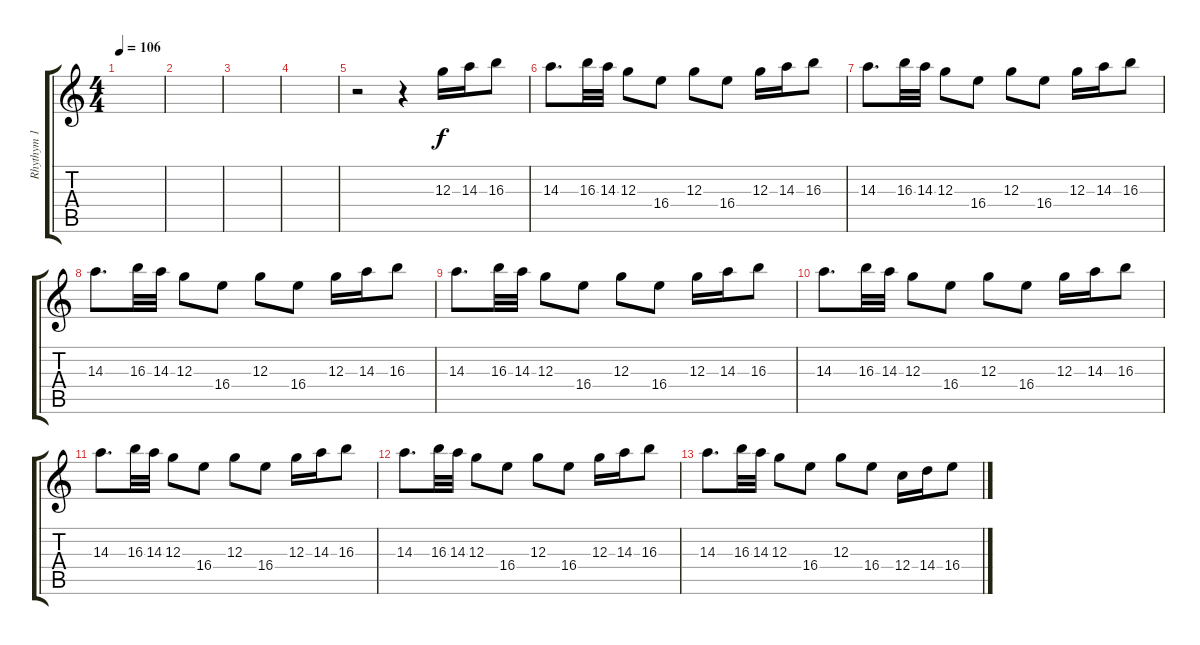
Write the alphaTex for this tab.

\track ("Rhythym 1" "Rhythym 1") {instrument distortionguitar}
\staff {score tabs}
\tuning (E4 C4 G3 C3 G2 C2) {hide}
\ts (4 4)
\tempo 106
\clef g2
\ks c
|
|
|
|
r.2 r.4 12.3.16 14.3.16 16.3.8 |
14.3.8{d} 16.3.32 14.3.32 12.3.8 16.4.8 12.3.8 16.4.8 12.3.16 14.3.16 16.3.8 |
14.3.8{d} 16.3.32 14.3.32 12.3.8 16.4.8 12.3.8 16.4.8 12.3.16 14.3.16 16.3.8 |
14.3.8{d} 16.3.32 14.3.32 12.3.8 16.4.8 12.3.8 16.4.8 12.3.16 14.3.16 16.3.8 |
14.3.8{d} 16.3.32 14.3.32 12.3.8 16.4.8 12.3.8 16.4.8 12.3.16 14.3.16 16.3.8 |
14.3.8{d} 16.3.32 14.3.32 12.3.8 16.4.8 12.3.8 16.4.8 12.3.16 14.3.16 16.3.8 |
14.3.8{d} 16.3.32 14.3.32 12.3.8 16.4.8 12.3.8 16.4.8 12.3.16 14.3.16 16.3.8 |
14.3.8{d} 16.3.32 14.3.32 12.3.8 16.4.8 12.3.8 16.4.8 12.3.16 14.3.16 16.3.8 |
14.3.8{d} 16.3.32 14.3.32 12.3.8 16.4.8 12.3.8 16.4.8 12.4.16 14.4.16 16.4.8
